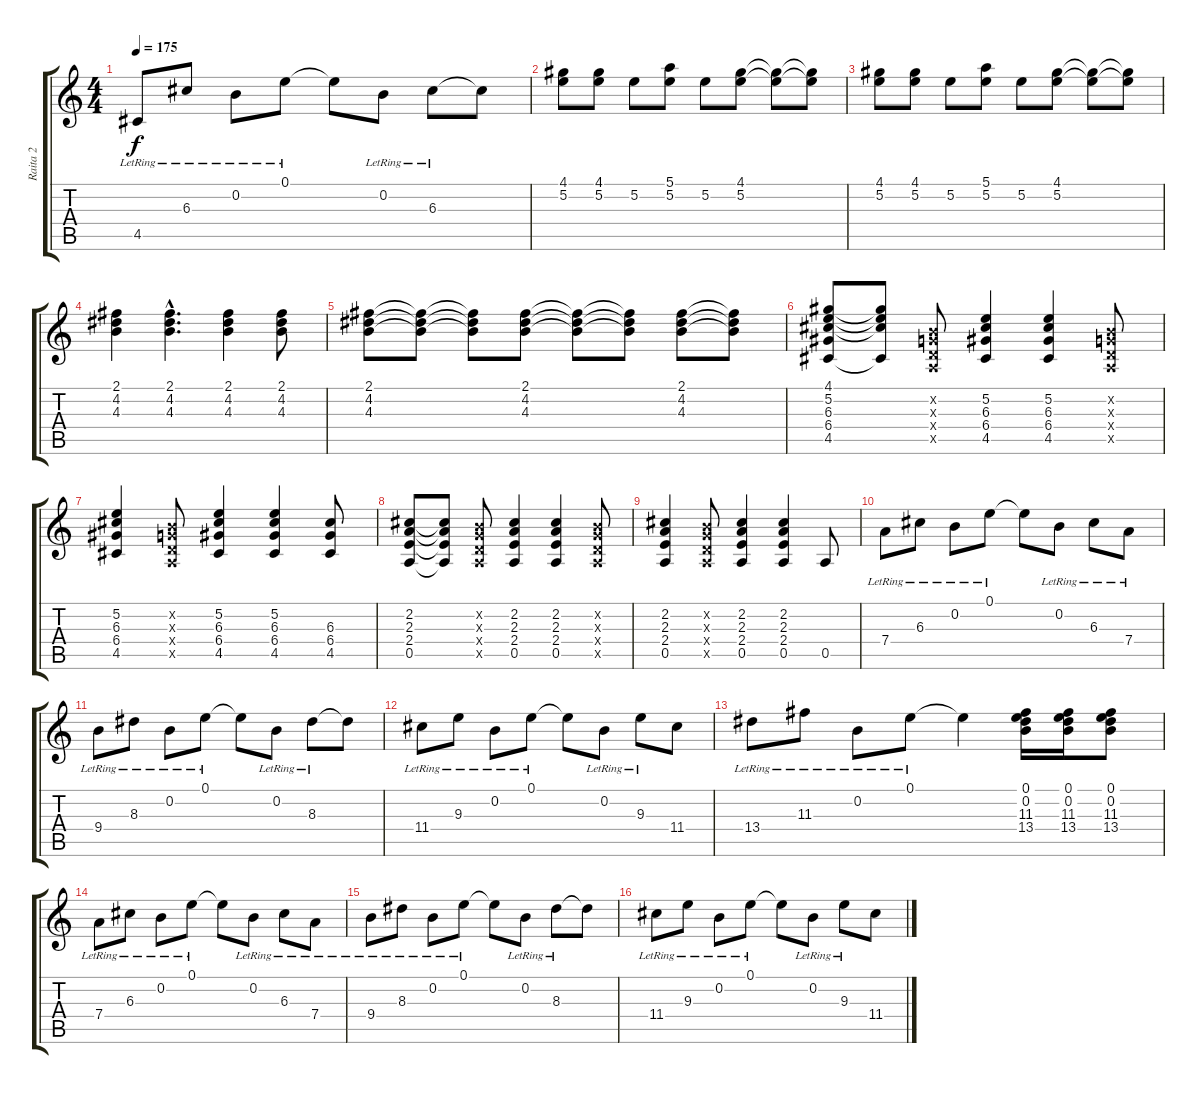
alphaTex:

\track ("Raita 2" "Raita 2") {instrument acousticguitarnylon}
\staff {score tabs}
\tuning (E4 B3 G3 D3 A2 E2) {hide}
\ts (4 4)
\tempo 175
\clef g2
\ks c
4.5{lr}.8{dy f} 6.3{lr}.8 0.2{lr}.8 0.1{lr}.8 0.1{t}.8 0.2{lr}.8 6.3{lr}.8 6.3{t}.8 |
(4.1 5.2).8 (4.1 5.2).8 5.2.8 (5.1 5.2).8 5.2.8 (4.1 5.2).8 (4.1{t} 5.2{t}).8 (4.1{t} 5.2{t}).8 |
(4.1 5.2).8 (4.1 5.2).8 5.2.8 (5.1 5.2).8 5.2.8 (4.1 5.2).8 (4.1{t} 5.2{t}).8 (4.1{t} 5.2{t}).8 |
(2.1 4.2 4.3).4 (2.1{hac} 4.2{hac} 4.3{hac}).4{d} (2.1 4.2 4.3).4 (2.1 4.2 4.3).8 |
(2.1 4.2 4.3).8 (2.1{t} 4.2{t} 4.3{t}).8 (2.1{t} 4.2{t} 4.3{t}).8 (2.1 4.2 4.3).8 (2.1{t} 4.2{t} 4.3{t}).8 (2.1{t} 4.2{t} 4.3{t}).8 (2.1 4.2 4.3).8 (2.1{t} 4.2{t} 4.3{t}).8 |
(4.1 5.2 6.3 6.4 4.5).8 (4.1{t} 5.2{t} 6.3{t} 4.5{t}).8 (0.2{x} 0.3{x} 0.4{x} 0.5{x}).8 (5.2 6.3 6.4 4.5).4 (5.2 6.3 6.4 4.5).4 (0.2{x} 0.3{x} 0.4{x} 0.5{x}).8 |
(5.2 6.3 6.4 4.5).4 (0.2{x} 0.3{x} 0.4{x} 0.5{x}).8 (5.2 6.3 6.4 4.5).4 (5.2 6.3 6.4 4.5).4 (6.3 6.4 4.5).8 |
(2.2 2.3 2.4 0.5).8 (2.2{t} 2.3{t} 2.4{t} 0.5{t}).8 (0.2{x} 0.3{x} 0.4{x} 0.5{x}).8 (2.2 2.3 2.4 0.5).4 (2.2 2.3 2.4 0.5).4 (0.2{x} 0.3{x} 0.4{x} 0.5{x}).8 |
(2.2 2.3 2.4 0.5).4 (0.2{x} 0.3{x} 0.4{x} 0.5{x}).8 (2.2 2.3 2.4 0.5).4 (2.2 2.3 2.4 0.5).4 0.5.8 |
7.4{lr}.8 6.3{lr}.8 0.2{lr}.8 0.1{lr}.8 0.1{t}.8 0.2{lr}.8 6.3{lr}.8 7.4{lr}.8 |
9.4{lr}.8 8.3{lr}.8 0.2{lr}.8 0.1{lr}.8 0.1{t}.8 0.2{lr}.8 8.3{lr}.8 8.3{t}.8 |
11.4{lr}.8 9.3{lr}.8 0.2{lr}.8 0.1{lr}.8 0.1{t}.8 0.2{lr}.8 9.3{lr}.8 11.4.8 |
13.4{lr}.8 11.3{lr}.8 0.2{lr}.8 0.1{lr}.8 0.1{t}.4 (0.1 0.2 11.3 13.4).16 (0.1 0.2 11.3 13.4).16 (0.1 0.2 11.3 13.4).8 |
7.4{lr}.8 6.3{lr}.8 0.2{lr}.8 0.1{lr}.8 0.1{t}.8 0.2{lr}.8 6.3{lr}.8 7.4{lr}.8 |
9.4{lr}.8 8.3{lr}.8 0.2{lr}.8 0.1{lr}.8 0.1{t}.8 0.2{lr}.8 8.3{lr}.8 8.3{t}.8 |
11.4{lr}.8 9.3{lr}.8 0.2{lr}.8 0.1{lr}.8 0.1{t}.8 0.2{lr}.8 9.3{lr}.8 11.4.8
